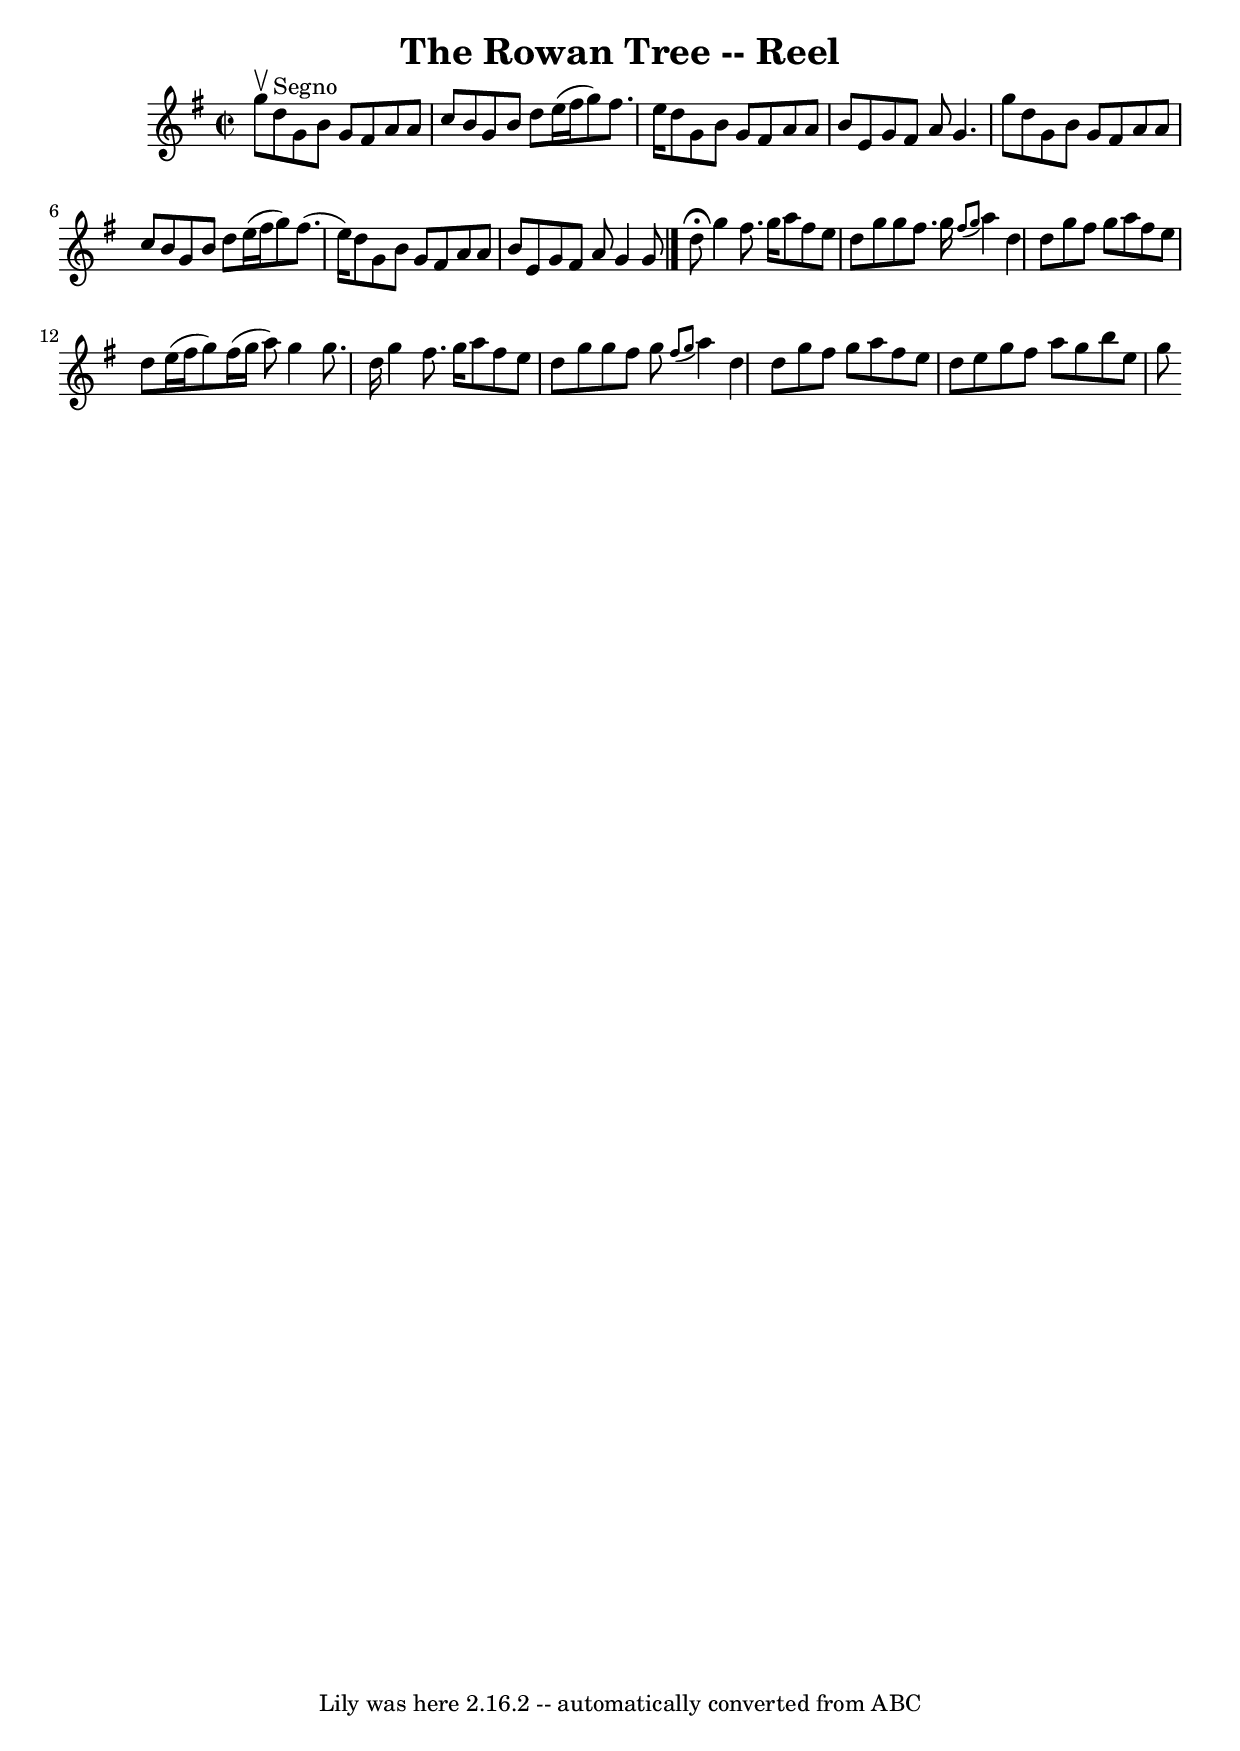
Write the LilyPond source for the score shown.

\version "2.16.2"
\include "Mammoth.ily"
\header {
  %% book = "Ryan's Mammoth Collection"
  crossRefNumber = "1"
  footnotes = ""
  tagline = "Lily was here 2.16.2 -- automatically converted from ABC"
  title = "The Rowan Tree -- Reel"

}
voicedefault =  {


  \override Staff.TimeSignature #'style = #'C
  \time 2/2 
  \key g \major   g''8^\upbow    |
  d''8^"Segno" g'8 b'8    g'8 fis'8 a'8 a'8 c''8   |
  b'8 g'8 b'8 d''8       e''16 (fis''16 g''8) fis''8. e''16   |
  d''8 g'8 b'8    g'8 fis'8 a'8 a'8 b'8   |
  e'8 g'8 fis'8 a'8       g'4. g''8   |
  d''8 g'8 b'8 g'8 fis'8 a'8 a'8       c''8   |
  b'8 g'8 b'8 d''8 e''16 (fis''16 g''8)      fis''8. (e''16)  |
  d''8 g'8 b'8 g'8 fis'8 a'8       a'8 b'8   |
  e'8 g'8 fis'8 a'8 g'4 g'8    \bar "|."       d''8^\fermata  |
  g''4 fis''8. g''16 a''8 fis''8 e''8      d''8   |
  g''8 g''8 fis''8. g''16    \grace { fis''8 (
				      g''8   				    } a''4) d''4   |
  d''8 g''8 fis''8 g''8 a''8       fis''8 e''8 d''8   |
  e''16 (fis''16 g''8) fis''16 (   g''16 a''8) g''4 g''8. d''16   |
  g''4 fis''8.       g''16 a''8 fis''8 e''8 d''8   |
  g''8 g''8 fis''8    
  g''8    \grace { fis''8 (g''8   		 } a''4) d''4   |
  d''8       g''8 fis''8 g''8 a''8 fis''8 e''8 d''8   |
  e''8       g''8 fis''8 a''8 g''8 b''8 e''8 g''8      \bar " |."   

}

\score{
  <<

    \context Staff="default"
    {
      \voicedefault 
      
    }

  >>
  \layout {
    
  }
  \midi {
  }

}
